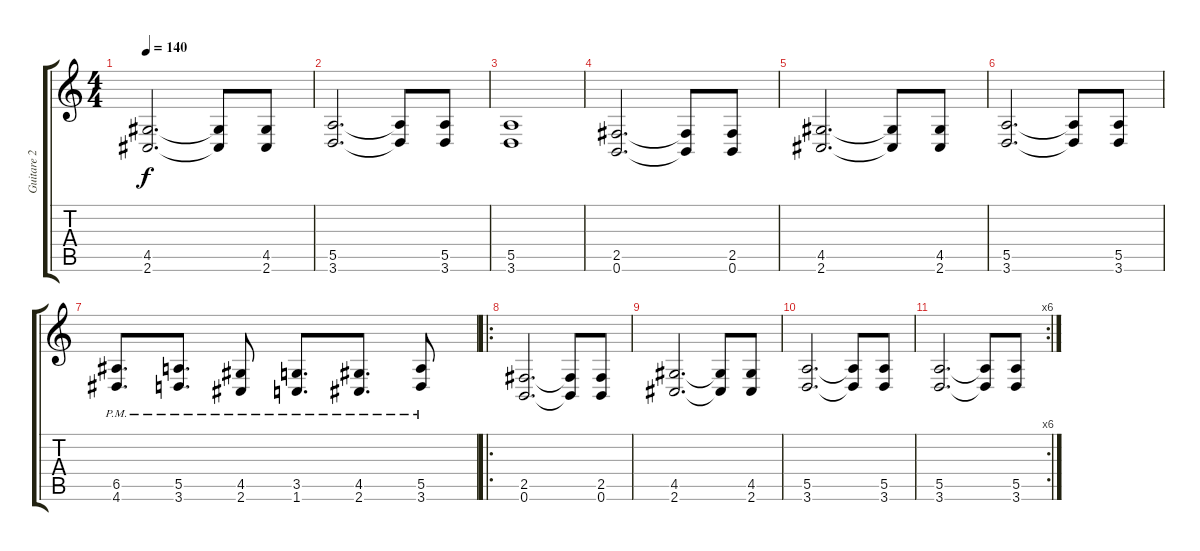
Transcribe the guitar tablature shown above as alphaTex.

\track ("Guitare 2" "Guitare 2") {instrument distortionguitar}
\staff {score tabs}
\tuning (B3 Gb3 D3 A2 E2 B1) {hide}
\ts (4 4)
\tempo 140
\clef g2
\ks c
(4.5 2.6).2{d dy f} (4.5{t} 2.6{t}).8 (4.5 2.6).8 |
(5.5 3.6).2{d} (5.5{t} 3.6{t}).8 (5.5 3.6).8 |
(5.5 3.6).1 |
(2.5 0.6).2{d} (2.5{t} 0.6{t}).8 (2.5 0.6).8 |
(4.5 2.6).2{d} (4.5{t} 2.6{t}).8 (4.5 2.6).8 |
(5.5 3.6).2{d} (5.5{t} 3.6{t}).8 (5.5 3.6).8 |
(6.5{pm} 4.6{pm}).8{d} (5.5{pm} 3.6{pm}).8{d} (4.5{pm} 2.6{pm}).8 (3.5{pm} 1.6{pm}).8{d} (4.5{pm} 2.6{pm}).8{d} (5.5{pm} 3.6{pm}).8 |
\ro
(2.5 0.6).2{d} (2.5{t} 0.6{t}).8 (2.5 0.6).8 |
(4.5 2.6).2{d} (4.5{t} 2.6{t}).8 (4.5 2.6).8 |
(5.5 3.6).2{d} (5.5{t} 3.6{t}).8 (5.5 3.6).8 |
\rc 6
(5.5 3.6).2{d} (5.5{t} 3.6{t}).8 (5.5 3.6).8
